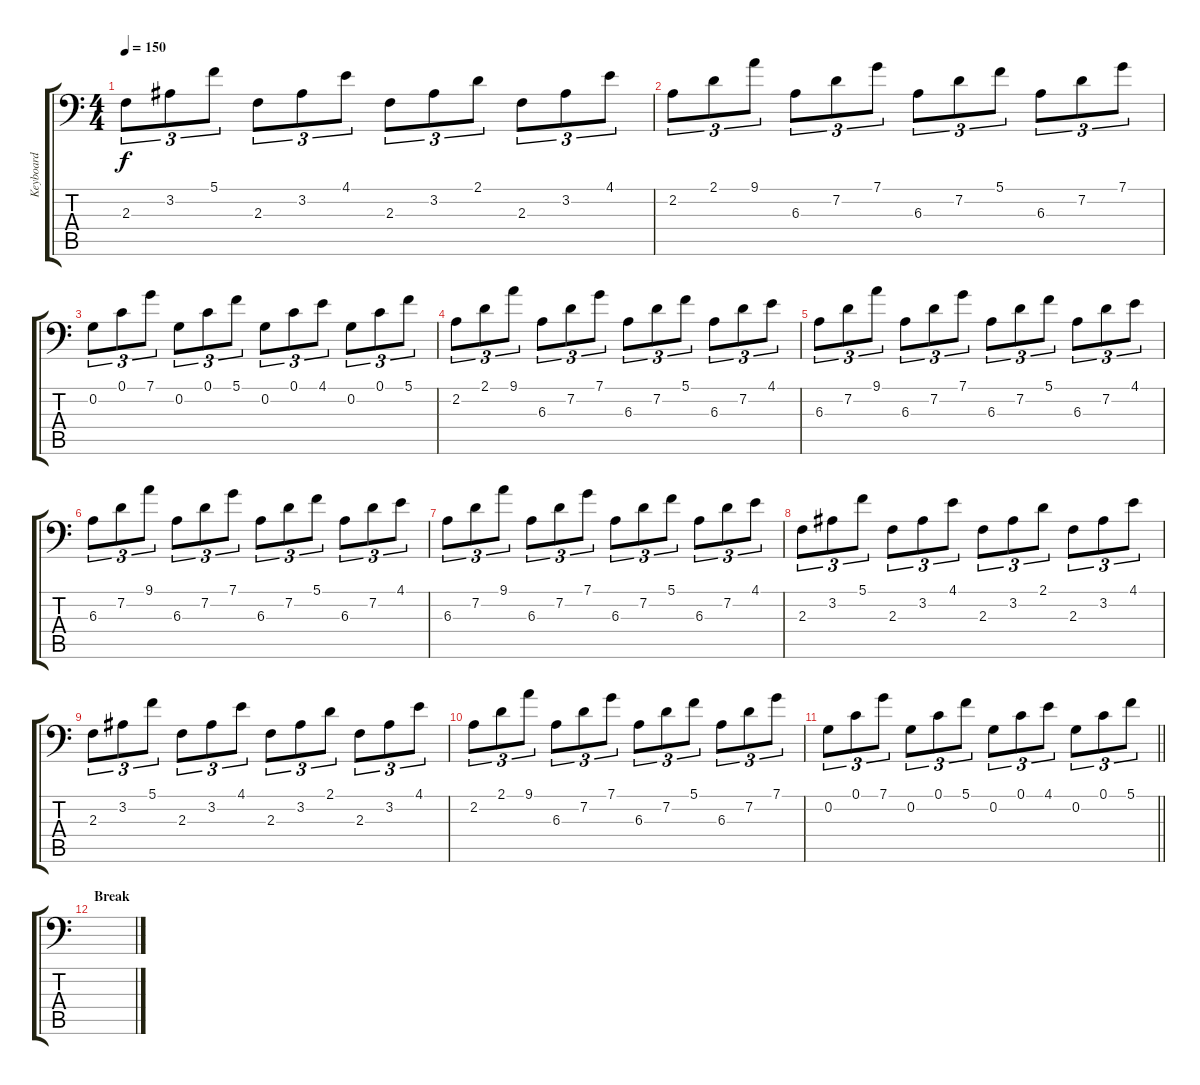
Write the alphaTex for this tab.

\track ("Keyboard" "Keyboard") {instrument lead2sawtooth}
\staff {score tabs}
\tuning (C4 G3 Eb3 Bb2 F2 Bb1) {hide}
\ts (4 4)
\tempo 150
\clef f4
\ks c
2.3.8{tu (3 2) dy f} 3.2.8{tu (3 2)} 5.1.8{tu (3 2)} 2.3.8{tu (3 2)} 3.2.8{tu (3 2)} 4.1.8{tu (3 2)} 2.3.8{tu (3 2)} 3.2.8{tu (3 2)} 2.1.8{tu (3 2)} 2.3.8{tu (3 2)} 3.2.8{tu (3 2)} 4.1.8{tu (3 2)} |
2.2.8{tu (3 2)} 2.1.8{tu (3 2)} 9.1.8{tu (3 2)} 6.3.8{tu (3 2)} 7.2.8{tu (3 2)} 7.1.8{tu (3 2)} 6.3.8{tu (3 2)} 7.2.8{tu (3 2)} 5.1.8{tu (3 2)} 6.3.8{tu (3 2)} 7.2.8{tu (3 2)} 7.1.8{tu (3 2)} |
0.2.8{tu (3 2)} 0.1.8{tu (3 2)} 7.1.8{tu (3 2)} 0.2.8{tu (3 2)} 0.1.8{tu (3 2)} 5.1.8{tu (3 2)} 0.2.8{tu (3 2)} 0.1.8{tu (3 2)} 4.1.8{tu (3 2)} 0.2.8{tu (3 2)} 0.1.8{tu (3 2)} 5.1.8{tu (3 2)} |
2.2.8{tu (3 2)} 2.1.8{tu (3 2)} 9.1.8{tu (3 2)} 6.3.8{tu (3 2)} 7.2.8{tu (3 2)} 7.1.8{tu (3 2)} 6.3.8{tu (3 2)} 7.2.8{tu (3 2)} 5.1.8{tu (3 2)} 6.3.8{tu (3 2)} 7.2.8{tu (3 2)} 4.1.8{tu (3 2)} |
6.3.8{tu (3 2)} 7.2.8{tu (3 2)} 9.1.8{tu (3 2)} 6.3.8{tu (3 2)} 7.2.8{tu (3 2)} 7.1.8{tu (3 2)} 6.3.8{tu (3 2)} 7.2.8{tu (3 2)} 5.1.8{tu (3 2)} 6.3.8{tu (3 2)} 7.2.8{tu (3 2)} 4.1.8{tu (3 2)} |
6.3.8{tu (3 2)} 7.2.8{tu (3 2)} 9.1.8{tu (3 2)} 6.3.8{tu (3 2)} 7.2.8{tu (3 2)} 7.1.8{tu (3 2)} 6.3.8{tu (3 2)} 7.2.8{tu (3 2)} 5.1.8{tu (3 2)} 6.3.8{tu (3 2)} 7.2.8{tu (3 2)} 4.1.8{tu (3 2)} |
6.3.8{tu (3 2)} 7.2.8{tu (3 2)} 9.1.8{tu (3 2)} 6.3.8{tu (3 2)} 7.2.8{tu (3 2)} 7.1.8{tu (3 2)} 6.3.8{tu (3 2)} 7.2.8{tu (3 2)} 5.1.8{tu (3 2)} 6.3.8{tu (3 2)} 7.2.8{tu (3 2)} 4.1.8{tu (3 2)} |
2.3.8{tu (3 2)} 3.2.8{tu (3 2)} 5.1.8{tu (3 2)} 2.3.8{tu (3 2)} 3.2.8{tu (3 2)} 4.1.8{tu (3 2)} 2.3.8{tu (3 2)} 3.2.8{tu (3 2)} 2.1.8{tu (3 2)} 2.3.8{tu (3 2)} 3.2.8{tu (3 2)} 4.1.8{tu (3 2)} |
2.3.8{tu (3 2)} 3.2.8{tu (3 2)} 5.1.8{tu (3 2)} 2.3.8{tu (3 2)} 3.2.8{tu (3 2)} 4.1.8{tu (3 2)} 2.3.8{tu (3 2)} 3.2.8{tu (3 2)} 2.1.8{tu (3 2)} 2.3.8{tu (3 2)} 3.2.8{tu (3 2)} 4.1.8{tu (3 2)} |
2.2.8{tu (3 2)} 2.1.8{tu (3 2)} 9.1.8{tu (3 2)} 6.3.8{tu (3 2)} 7.2.8{tu (3 2)} 7.1.8{tu (3 2)} 6.3.8{tu (3 2)} 7.2.8{tu (3 2)} 5.1.8{tu (3 2)} 6.3.8{tu (3 2)} 7.2.8{tu (3 2)} 7.1.8{tu (3 2)} |
\barLineRight lightlight
0.2.8{tu (3 2)} 0.1.8{tu (3 2)} 7.1.8{tu (3 2)} 0.2.8{tu (3 2)} 0.1.8{tu (3 2)} 5.1.8{tu (3 2)} 0.2.8{tu (3 2)} 0.1.8{tu (3 2)} 4.1.8{tu (3 2)} 0.2.8{tu (3 2)} 0.1.8{tu (3 2)} 5.1.8{tu (3 2)} |
\section ("" "Break")
